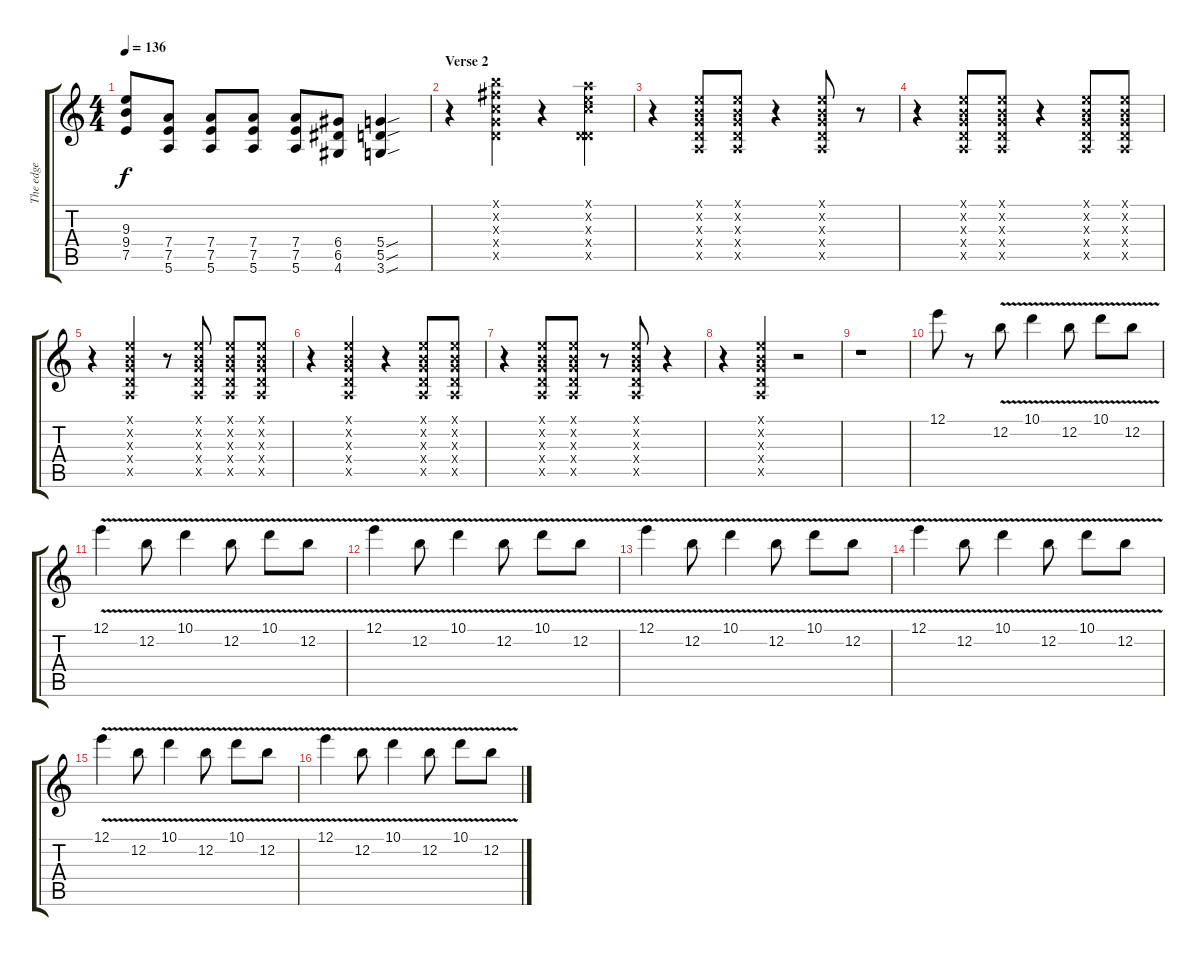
\track ("The edge" "The edge") {instrument distortionguitar}
\staff {score tabs}
\tuning (E4 B3 G3 D3 A2 E2) {hide}
\ts (4 4)
\tempo 136
\clef g2
\ks c
(9.3 9.4 7.5).8{dy f} (7.4 7.5 5.6).8 (7.4 7.5 5.6).8 (7.4 7.5 5.6).8 (7.4 7.5 5.6).8 (6.4 6.5 4.6).8 (5.4{sou} 5.5{sou} 3.6{sou}).4 |
\section ("" "Verse 2")
r.4 (7.1{x} 7.2{x} 5.3{x} 5.4{x} 5.5{x}).4 r.4 (5.1{x} 5.2{x} 5.3{x} 0.4{x} 5.5{x}).4 |
r.4 (0.1{x} 0.2{x} 0.3{x} 0.4{x} 0.5{x}).8 (0.1{x} 0.2{x} 0.3{x} 0.4{x} 0.5{x}).8 r.4 (0.1{x} 0.2{x} 0.3{x} 0.4{x} 0.5{x}).8 r.8 |
r.4 (0.1{x} 0.2{x} 0.3{x} 0.4{x} 0.5{x}).8 (0.1{x} 0.2{x} 0.3{x} 0.4{x} 0.5{x}).8 r.4 (0.1{x} 0.2{x} 0.3{x} 0.4{x} 0.5{x}).8 (0.1{x} 0.2{x} 0.3{x} 0.4{x} 0.5{x}).8 |
r.4 (0.1{x} 0.2{x} 0.3{x} 0.4{x} 0.5{x}).4 r.8 (0.1{x} 0.2{x} 0.3{x} 0.4{x} 0.5{x}).8 (0.1{x} 0.2{x} 0.3{x} 0.4{x} 0.5{x}).8 (0.1{x} 0.2{x} 0.3{x} 0.4{x} 0.5{x}).8 |
r.4 (0.1{x} 0.2{x} 0.3{x} 0.4{x} 0.5{x}).4 r.4 (0.1{x} 0.2{x} 0.3{x} 0.4{x} 0.5{x}).8 (0.1{x} 0.2{x} 0.3{x} 0.4{x} 0.5{x}).8 |
r.4 (0.1{x} 0.2{x} 0.3{x} 0.4{x} 0.5{x}).8 (0.1{x} 0.2{x} 0.3{x} 0.4{x} 0.5{x}).8 r.8 (0.1{x} 0.2{x} 0.3{x} 0.4{x} 0.5{x}).8 r.4 |
r.4 (0.1{x} 0.2{x} 0.3{x} 0.4{x} 0.5{x}).4 r.2 |
r.1 |
12.1.8 r.8 12.2{v}.8 10.1{v}.4 12.2{v}.8 10.1{v}.8 12.2{v}.8 |
12.1{v}.4 12.2{v}.8 10.1{v}.4 12.2{v}.8 10.1{v}.8 12.2{v}.8 |
12.1{v}.4 12.2{v}.8 10.1{v}.4 12.2{v}.8 10.1{v}.8 12.2{v}.8 |
12.1{v}.4 12.2{v}.8 10.1{v}.4 12.2{v}.8 10.1{v}.8 12.2{v}.8 |
12.1{v}.4 12.2{v}.8 10.1{v}.4 12.2{v}.8 10.1{v}.8 12.2{v}.8 |
12.1{v}.4 12.2{v}.8 10.1{v}.4 12.2{v}.8 10.1{v}.8 12.2{v}.8 |
12.1{v}.4 12.2{v}.8 10.1{v}.4 12.2{v}.8 10.1{v}.8 12.2{v}.8
